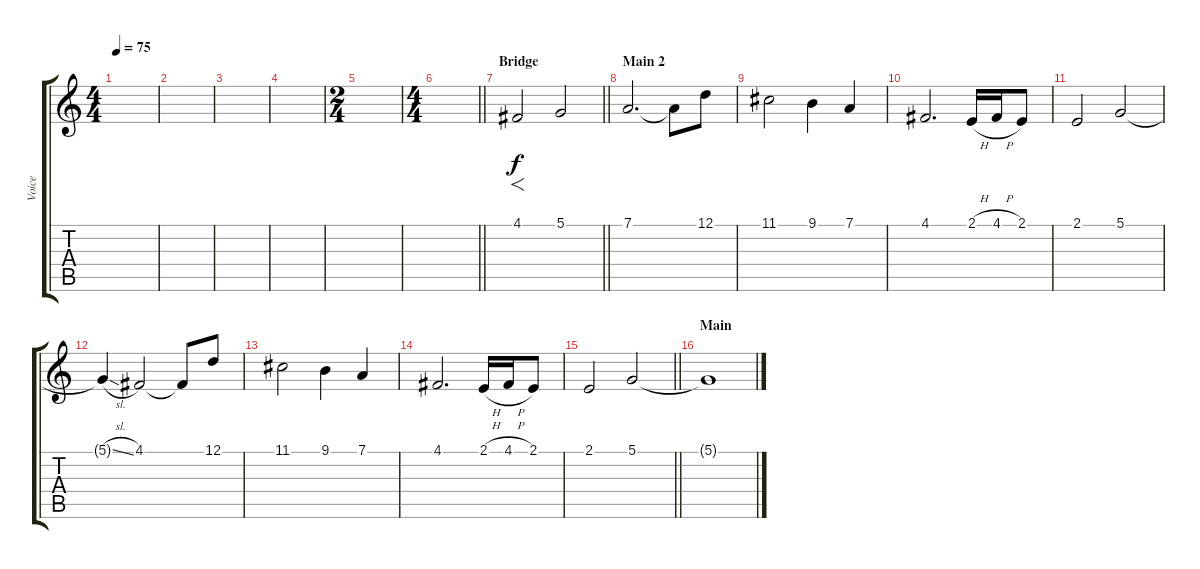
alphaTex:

\track ("Voice" "Voice") {instrument choiraahs bank 255}
\staff {score tabs}
\tuning (D4 A3 F3 C3 G2 D2) {hide}
\ts (4 4)
\tempo 75
\clef g2
\ks c
|
|
|
|
\ts (2 4)
|
\ts (4 4)
\barLineRight lightlight
|
\section ("" "Bridge")
\barLineRight lightlight
4.1.2{f} 5.1.2 |
\section ("" "Main 2")
7.1.2{d} 7.1{t}.8 12.1.8 |
11.1.2 9.1.4 7.1.4 |
4.1.2{d} 2.1{h}.16 4.1{h}.16 2.1.8 |
2.1.2 5.1.2 |
5.1{sl t}.4 4.1.2 4.1{t}.8 12.1.8 |
11.1.2 9.1.4 7.1.4 |
4.1.2{d} 2.1{h}.16 4.1{h}.16 2.1.8 |
\barLineRight lightlight
2.1.2 5.1.2 |
\section ("" "Main")
5.1{t}.1{volume 0}
